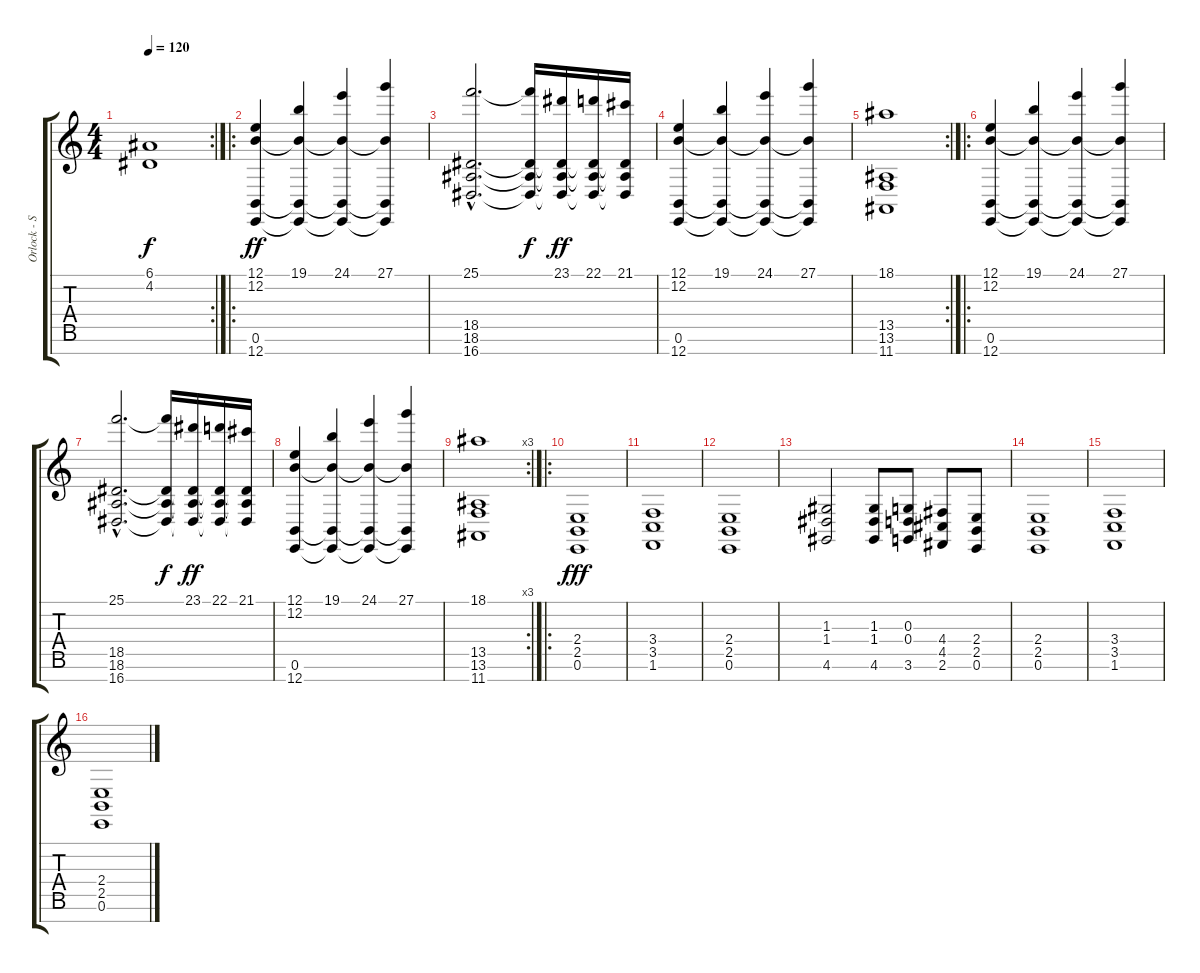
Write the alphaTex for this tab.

\track ("Orlock - Synth And Atmosphere" "Orlock - S") {instrument stringensemble1}
\staff {score tabs}
\tuning (E4 B3 G3 D3 A2 E2 B1) {hide}
\rc 2
\ts (4 4)
\tempo 120
\clef g2
\ks c
(6.1 4.2).1{dy f} |
\ro
(12.1 12.2 0.6 12.7).4{dy ff} (19.1 12.2{t} 0.6{t} 12.7{t}).4 (24.1 12.2{t} 0.6{t} 12.7{t}).4 (27.1 12.2{t} 0.6{t} 12.7{t}).4 |
(25.1{hac} 18.5{hac} 18.6{hac} 16.7{hac}).2{d} (25.1{t} 18.5{t} 18.6{t} 16.7{t}).16{dy f} (23.1 18.5{t} 18.6{t} 16.7{t}).16{dy ff} (22.1 18.5{t} 18.6{t} 16.7{t}).16 (21.1 18.5{t} 18.6{t} 16.7{t}).16 |
(12.1 12.2 0.6 12.7).4 (19.1 12.2{t} 0.6{t} 12.7{t}).4 (24.1 12.2{t} 0.6{t} 12.7{t}).4 (27.1 12.2{t} 0.6{t} 12.7{t}).4 |
\rc 2
(18.1 13.5 13.6 11.7).1 |
\ro
(12.1 12.2 0.6 12.7).4 (19.1 12.2{t} 0.6{t} 12.7{t}).4 (24.1 12.2{t} 0.6{t} 12.7{t}).4 (27.1 12.2{t} 0.6{t} 12.7{t}).4 |
(25.1{hac} 18.5{hac} 18.6{hac} 16.7{hac}).2{d} (25.1{t} 18.5{t} 18.6{t} 16.7{t}).16{dy f} (23.1 18.5{t} 18.6{t} 16.7{t}).16{dy ff} (22.1 18.5{t} 18.6{t} 16.7{t}).16 (21.1 18.5{t} 18.6{t} 16.7{t}).16 |
(12.1 12.2 0.6 12.7).4 (19.1 12.2{t} 0.6{t} 12.7{t}).4 (24.1 12.2{t} 0.6{t} 12.7{t}).4 (27.1 12.2{t} 0.6{t} 12.7{t}).4 |
\rc 3
(18.1 13.5 13.6 11.7).1 |
\ro
(2.4 2.5 0.6).1{dy fff} |
(3.4 3.5 1.6).1 |
(2.4 2.5 0.6).1 |
(1.3 1.4 4.6).2 (1.3 1.4 4.6).8 (0.3 0.4 3.6).8 (4.4 4.5 2.6).8 (2.4 2.5 0.6).8 |
(2.4 2.5 0.6).1 |
(3.4 3.5 1.6).1 |
(2.4 2.5 0.6).1
